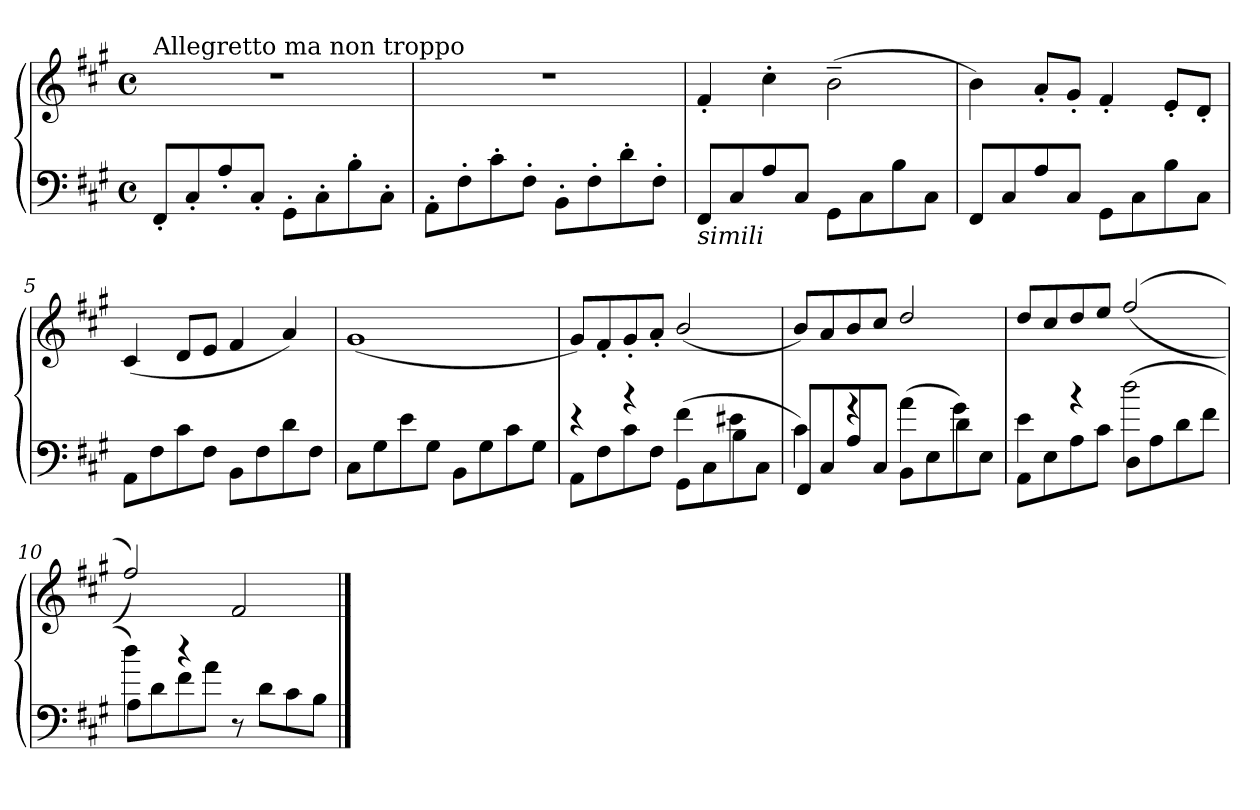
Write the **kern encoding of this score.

**kern	**kern	**dynam
*part1	*part1	*part1
*staff2	*staff1	*staff1/2
*clefF4	*clefG2	*
*k[f#c#g#]	*k[f#c#g#]	*
*M4/4	*M4/4	*
*met(c)	*met(c)	*
=1	=1	=1
!	!LO:TX:a:t=Allegretto ma non troppo	!
8FF#'/L	1r	.
8C#'/	.	.
8A'/	.	.
8C#'/J	.	.
8GG#'\L	.	.
8C#'\	.	.
8B'\	.	.
8C#'\J	.	.
=2	=2	=2
8AA'\L	1r	.
8F#'\	.	.
8c#'\	.	.
8F#'\J	.	.
8BB'\L	.	.
8F#'\	.	.
8d'\	.	.
8F#'\J	.	.
=3	=3	=3
!LO:TX:b:i:t=simili	!	!
8FF#/L	4f#'/	.
8C#/	.	.
8A/	4cc#'\	.
8C#/J	.	.
8GG#\L	(>2b~\	.
8C#\	.	.
8B\	.	.
8C#\J	.	.
=4	=4	=4
8FF#/L	4b\)	.
8C#/	.	.
8A/	8a'/L	.
8C#/J	8g#'/J	.
8GG#\L	4f#'/	.
8C#\	.	.
8B\	8e'/L	.
8C#\J	8d'/J	.
=5	=5	=5
8AA\L	(<4c#/	.
8F#\	.	.
8c#\	8d/L	.
8F#\J	8e/J	.
8BB\L	4f#/	.
8F#\	.	.
8d\	4a/)	.
8F#\J	.	.
!!LO:LB:g=z
=6	=6	=6
8C#\L	(<1g#	.
8G#\	.	.
8e\	.	.
8G#\J	.	.
8BB\L	.	.
8G#\	.	.
8c#\	.	.
8G#\J	.	.
=7	=7	=7
*^	*	*
4r	8AA\L	8g#/L)	.
.	8F#\	8f#'/	.
4r	8c#\	8g#'/	.
.	8F#\J	8a'/J	.
(<4f#\	8GG#\L	(>2b/	.
.	8C#\	.	.
4e#X\	8B\	.	.
.	8C#\J	.	.
=8	=8	=8	=8
!	!	!	!LO:DY:b
4c#\)	8FF#/L	8b/L)	cresc.
.	8C#/	8a/	.
4r	8A/	8b/	.
.	8C#/J	8cc#/J	.
(<4a\	8BB\L	2dd/	.
.	8E\	.	.
4g#\)	8d\	.	.
.	8E\J	.	.
=9	=9	=9	=9
4e\	8AA\L	8dd/L	.
.	8E\	8cc#/	.
4r	8A\	8dd/	.
.	8c#\J	8ee/J	.
(<2dd\	8D\L	(>(>2ff#/	.
.	8A\	.	.
.	8d\	.	.
.	8f#\J	.	.
=10	=10	=10	=10
4dd\)	8A\L	2ff#/))	.
.	8d\	.	.
4r	8f#\	.	.
.	8a\J	.	.
2ryy	8r	2f#/	.
.	8d\L	.	.
.	8c#\	.	.
.	8B\J	.	.
*v	*v	*	*
==	==	==
*-	*-	*-
